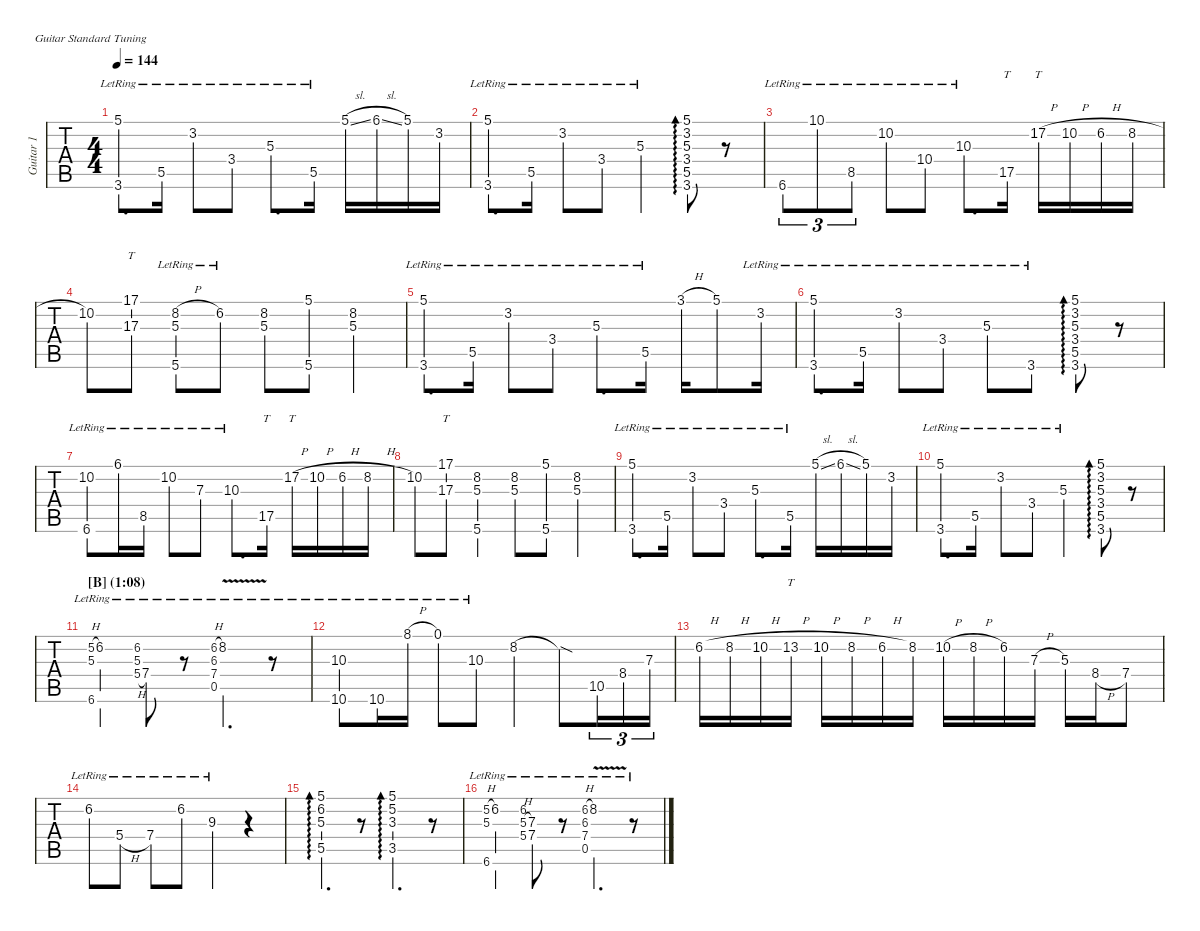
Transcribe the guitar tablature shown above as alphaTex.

\defaultSystemsLayout 4
\hideDynamics
\bracketExtendMode nobrackets
\multiTrackTrackNamePolicy allsystems
\firstSystemTrackNameMode fullname
\otherSystemsTrackNameMode fullname
\otherSystemsTrackNameOrientation horizontal
\track ("Guitar 1" "Guitar 1") {instrument overdrivenguitar}
\staff {tabs}
\tuning (E4 B3 G3 D3 A2 E2)
\ts (4 4)
\scale
0.989454
\tempo 144
\accidentals auto
\clef g2
\ottava regular
\simile none
\ks c
(3.6{lr} 5.1{lr}).8{d dy mf} 5.5{lr}.16 3.2{lr}.8 3.4{lr}.8 5.3{lr}.8{d} 5.5{lr}.16 5.1{sl}.16 6.1{sl acc #}.16 5.1.16 3.2.16 |
\scale
1.0077 (3.6{lr} 5.1{lr}).8{d} 5.5{lr}.16 3.2{lr}.8 3.4{lr}.8 5.3{lr}.4 (5.1 3.2 5.3 3.4 5.5 3.6).8{ad 0} r.8 |
\scale
0.999336 6.6{lr acc #}.8{tu (3 2)} 10.1{lr}.8{tu (3 2)} 8.5{lr}.8{tu (3 2)} 10.2{lr}.8 10.4{lr}.8 10.3{lr}.8{d} 17.5.16{tt} 17.2{h}.16{tt} 10.2{h}.16 6.2{h}.16 8.2{h}.16 |
\scale
0.995156 10.2.8 (17.3 17.1).8{tt} (5.6{lr} 5.3{lr} 8.2{h lr}).8 6.2{lr}.8 (5.3 8.2).8 (5.6 5.1).8 (8.2{st} 5.3{st}).4 |
\scale
1.00617 (3.6{lr} 5.1{lr}).8{d} 5.5{lr}.16 3.2{lr}.8 3.4{lr}.8 5.3{lr}.8{d} 5.5{lr}.16 3.1{h}.16 5.1.8 3.2{lr}.16 |
\scale
0.999336 (3.6{lr} 5.1{lr}).8{d} 5.5{lr}.16 3.2{lr}.8 3.4{lr}.8 5.3{lr}.8 3.6{lr}.8 (5.1 3.2 5.3 3.4 5.5 3.6).8{ad 0} r.8 |
\scale
1.00582 (6.6{lr acc #} 10.2).8 6.1{lr acc #}.16 8.5{lr}.16 10.2{lr}.8 7.3{lr}.8 10.3{lr}.8{d} 17.5.16{tt} 17.2{h}.16{tt} 10.2{h}.16 6.2{h}.16 8.2{h}.16 |
\scale
0.993283 10.2.8 (17.3 17.1).8{tt} (5.6 5.3{st} 8.2{st}).4 (5.3 8.2).8 (5.6 5.1).8 (8.2{st} 5.3{st}).4 |
\scale
0.996127 (3.6{lr} 5.1{lr}).8{d} 5.5{lr}.16 3.2{lr}.8 3.4{lr}.8 5.3{lr}.8{d} 5.5{lr}.16 5.1{sl}.16 6.1{sl acc #}.16 5.1.16 3.2.16 |
\scale
1.00477 (3.6{lr} 5.1{lr}).8{d} 5.5{lr}.16 3.2{lr}.8 3.4{lr}.8 5.3{lr}.4 (5.1 3.2 5.3 3.4 5.5 3.6).8{ad 0} r.8 |
\section ("B" "(1:08)")
\scale
1.00146 (5.2{h lr} 6.6{lr acc #} 5.3{lr}).8{gr onbeat} 6.2{lr}.4 (6.2{lr} 5.3{lr} 5.4{h lr}).8{gr onbeat} 7.4{lr}.8 r.8 (6.2{h lr} 0.5{lr} 7.4{lr} 6.3{lr acc #}).8{gr onbeat} 8.2{v lr}.4{d} r.8 |
\scale
1.00773 (10.6{lr} 10.3{lr}).8 10.6{lr}.16 8.1{h lr}.16 0.1{lr}.8 10.3{lr}.8 8.2.4 8.2{sod t}.8{beam merge} 10.5.16{tu (3 2)} 8.4{acc #}.16{tu (3 2)} 7.3.16{tu (3 2)} |
\scale
0.990816 6.2{h}.16 8.2{h}.16 10.2{h}.16 13.2{h}.16{tt} 10.2{h}.16 8.2{h}.16 6.2{h}.16 8.2.16 10.2{h}.16 8.2{h}.16 6.2.16 7.3{h}.16 5.3.16 8.4{h acc #}.16 7.4.8 |
\scale
0.997037 6.2{lr}.8 5.4{h lr}.8 7.4{lr}.8 6.2{lr}.8 9.3{lr}.4 r.4 |
\scale
1.0054 (6.2 5.1 5.3 5.5).4{d ad 0} r.8 (5.2 5.1 3.3{acc #} 3.5).4{d ad 0} r.8 |
\scale
0.997037 (5.2{h lr} 6.6{lr acc #} 5.3{lr}).8{gr onbeat} 6.2{lr}.4 (6.2{lr} 5.3{h lr} 5.4{h lr}).8{gr onbeat} (7.4{lr} 7.3).8 r.8 (6.2{h lr} 0.5{lr} 7.4{lr} 6.3{lr acc #}).8{gr onbeat} 8.2{v lr}.4{d} r.8
